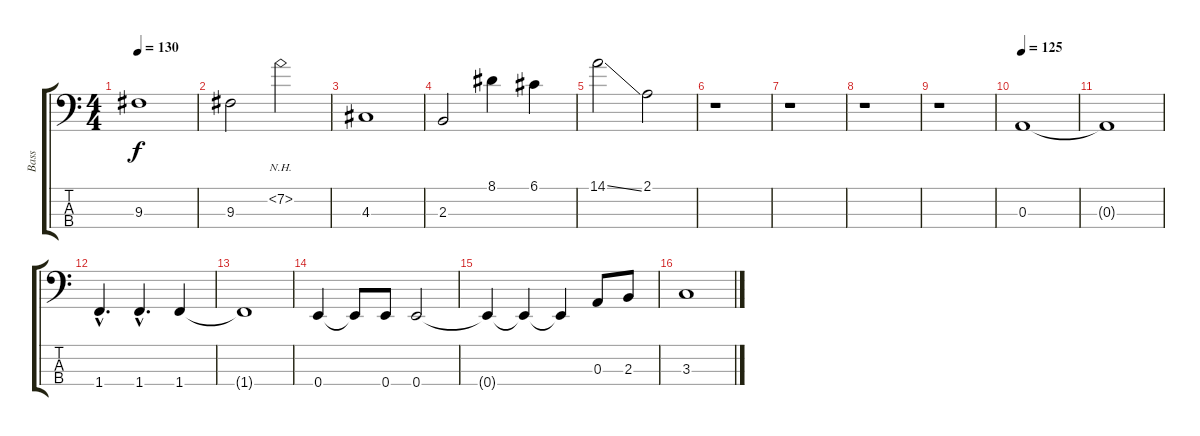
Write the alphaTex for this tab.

\track ("Bass" "Bass") {instrument electricbassfinger}
\staff {score tabs}
\tuning (G2 D2 A1 E1) {hide}
\ts (4 4)
\tempo 130
\clef f4
\ks c
9.3.1{dy f} |
9.3.2 7.2{nh}.2 |
4.3.1 |
2.3.2 8.1.4 6.1.4 |
14.1{ss}.2 2.1.2 |
r.1 |
r.1 |
r.1 |
r.1 |
\tempo 125
0.3.1 |
0.3{t}.1 |
1.4{hac}.4{d} 1.4{hac}.4{d} 1.4.4 |
1.4{t}.1 |
0.4.4 0.4{t}.8 0.4.8 0.4.2 |
0.4{t}.4 0.4{t}.4 0.4{t}.4 0.3.8 2.3.8 |
3.3.1
